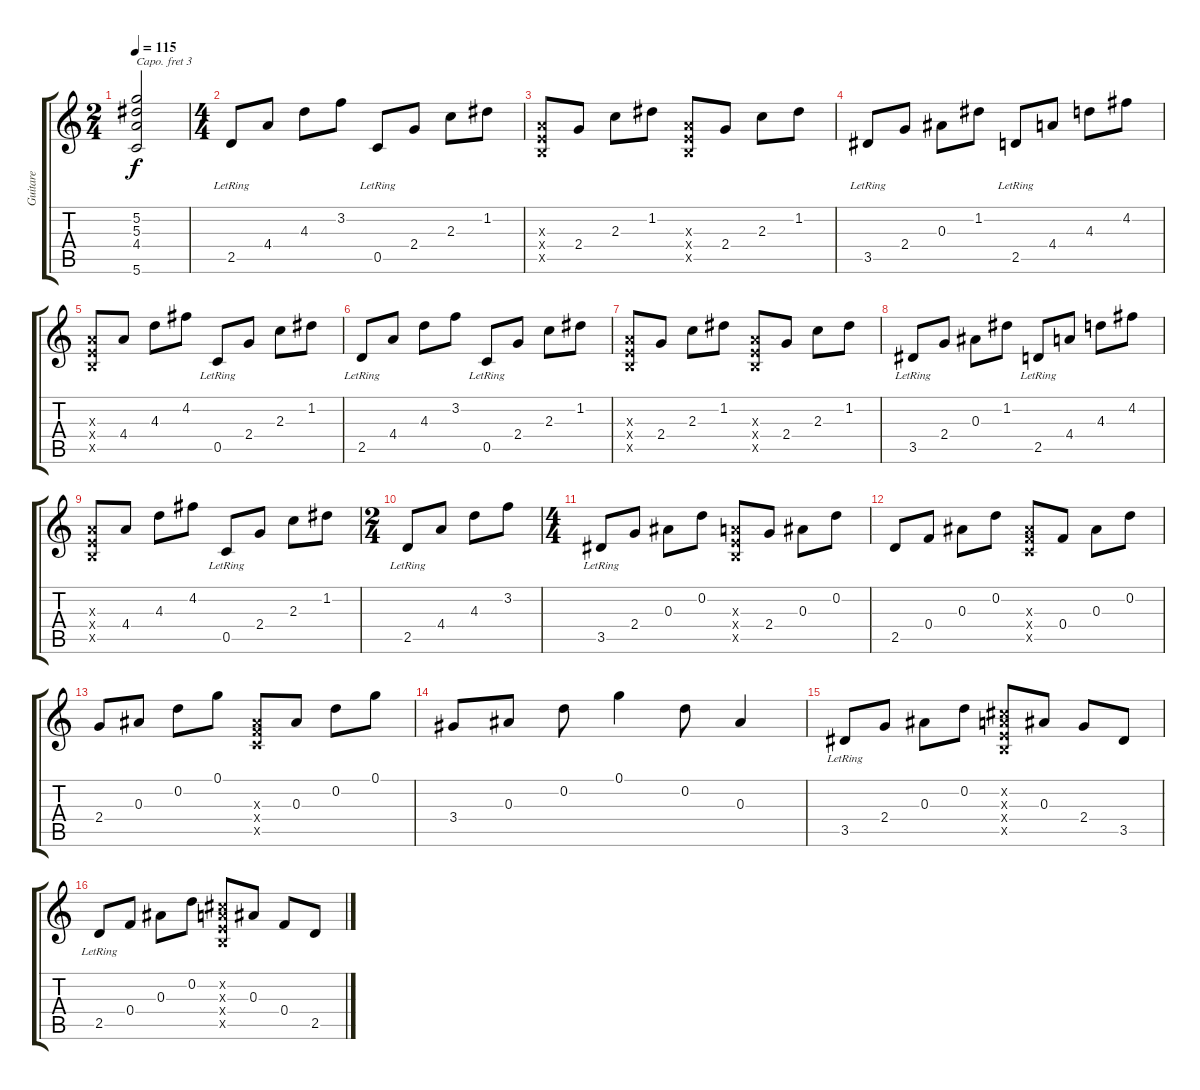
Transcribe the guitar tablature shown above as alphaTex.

\track ("Guitare" "Guitare") {instrument electricguitarjazz}
\staff {score tabs}
\capo 3
\tuning (E4 B3 G3 D3 A2 E2) {hide}
\ts (2 4)
\tempo 115
\clef g2
\ks c
(5.2{t} 5.3{t} 4.4{t} 5.6{t}).2{dy f} |
\ts (4 4)
2.5{lr}.8 4.4.8 4.3.8 3.2.8 0.5{lr}.8 2.4.8 2.3.8 1.2.8 |
(-1.3{x} -1.4{x} -1.5{x}).8 2.4.8 2.3.8 1.2.8 (-1.3{x} -1.4{x} -1.5{x}).8 2.4.8 2.3.8 1.2.8 |
3.5{lr}.8 2.4.8 0.3.8 1.2.8 2.5{lr}.8 4.4.8 4.3.8 4.2.8 |
(-1.3{x} -1.4{x} -1.5{x}).8 4.4.8 4.3.8 4.2.8 0.5{lr}.8 2.4.8 2.3.8 1.2.8 |
2.5{lr}.8 4.4.8 4.3.8 3.2.8 0.5{lr}.8 2.4.8 2.3.8 1.2.8 |
(-1.3{x} -1.4{x} -1.5{x}).8 2.4.8 2.3.8 1.2.8 (-1.3{x} -1.4{x} -1.5{x}).8 2.4.8 2.3.8 1.2.8 |
3.5{lr}.8 2.4.8 0.3.8 1.2.8 2.5{lr}.8 4.4.8 4.3.8 4.2.8 |
(-1.3{x} -1.4{x} -1.5{x}).8 4.4.8 4.3.8 4.2.8 0.5{lr}.8 2.4.8 2.3.8 1.2.8 |
\ts (2 4)
2.5{lr}.8 4.4.8 4.3.8 3.2.8 |
\ts (4 4)
3.5{lr}.8 2.4.8 0.3.8 0.2.8 (-1.3{x} -1.4{x} -1.5{x}).8 2.4.8 0.3.8 0.2.8 |
2.5.8 0.4.8 0.3.8 0.2.8 (0.3{x} 0.4{x} 0.5{x}).8 0.4.8 0.3.8 0.2.8 |
2.4.8 0.3.8 0.2.8 0.1.8 (0.3{x} 0.4{x} 0.5{x}).8 0.3.8 0.2.8 0.1.8 |
3.4.8 0.3.8 0.2.8 0.1.4 0.2.8 0.3.4 |
3.5{lr}.8 2.4.8 0.3.8 0.2.8 (-1.2{x} -1.3{x} -1.4{x} -1.5{x}).8 0.3.8 2.4.8 3.5.8 |
2.5{lr}.8 0.4.8 0.3.8 0.2.8 (-1.2{x} -1.3{x} -1.4{x} -1.5{x}).8 0.3.8 0.4.8 2.5.8
